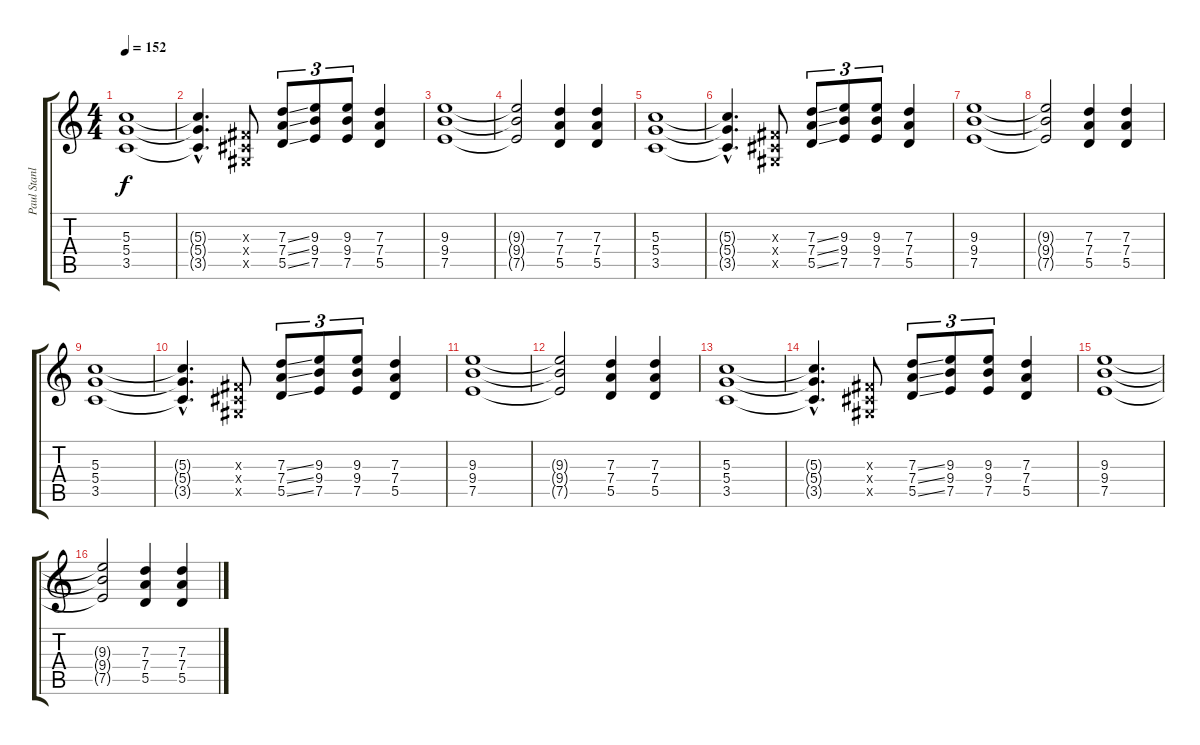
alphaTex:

\track ("Paul Stanley" "Paul Stanl") {instrument electricguitarmuted}
\staff {score tabs}
\tuning (E4 B3 G3 D3 A2 E2) {hide}
\ts (4 4)
\tempo 152
\clef g2
\ks c
(5.3 5.4 3.5).1{dy f} |
(5.3{hac t} 5.4{hac t} 3.5{hac t}).4{d} (-1.3{x} -1.4{x} -1.5{x}).8 (7.3{ss} 7.4{ss} 5.5{ss}).8{tu (3 2)} (9.3 9.4 7.5).8{tu (3 2)} (9.3 9.4 7.5).8{tu (3 2)} (7.3 7.4 5.5).4 |
(9.3 9.4 7.5).1 |
(9.3{t} 9.4{t} 7.5{t}).2 (7.3 7.4 5.5).4 (7.3 7.4 5.5).4 |
(5.3 5.4 3.5).1 |
(5.3{hac t} 5.4{hac t} 3.5{hac t}).4{d} (-1.3{x} -1.4{x} -1.5{x}).8 (7.3{ss} 7.4{ss} 5.5{ss}).8{tu (3 2)} (9.3 9.4 7.5).8{tu (3 2)} (9.3 9.4 7.5).8{tu (3 2)} (7.3 7.4 5.5).4 |
(9.3 9.4 7.5).1 |
(9.3{t} 9.4{t} 7.5{t}).2 (7.3 7.4 5.5).4 (7.3 7.4 5.5).4 |
(5.3 5.4 3.5).1 |
(5.3{hac t} 5.4{hac t} 3.5{hac t}).4{d} (-1.3{x} -1.4{x} -1.5{x}).8 (7.3{ss} 7.4{ss} 5.5{ss}).8{tu (3 2)} (9.3 9.4 7.5).8{tu (3 2)} (9.3 9.4 7.5).8{tu (3 2)} (7.3 7.4 5.5).4 |
(9.3 9.4 7.5).1 |
(9.3{t} 9.4{t} 7.5{t}).2 (7.3 7.4 5.5).4 (7.3 7.4 5.5).4 |
(5.3 5.4 3.5).1 |
(5.3{hac t} 5.4{hac t} 3.5{hac t}).4{d} (-1.3{x} -1.4{x} -1.5{x}).8 (7.3{ss} 7.4{ss} 5.5{ss}).8{tu (3 2)} (9.3 9.4 7.5).8{tu (3 2)} (9.3 9.4 7.5).8{tu (3 2)} (7.3 7.4 5.5).4 |
(9.3 9.4 7.5).1 |
(9.3{t} 9.4{t} 7.5{t}).2 (7.3 7.4 5.5).4 (7.3 7.4 5.5).4
